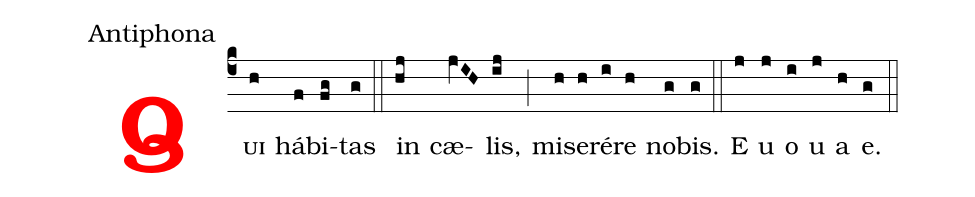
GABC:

office-part: Antiphona;
%%
<v>\bf\textcolor{red}{Q}</v><v>\sc{ui}</v>(c4h) há(f)bi(fg)tas(g) (::) in(hj) cæ(jVIH)lis,(ij) (;) mi(h)se(h)ré(i)re(h) no(g)bis.(g) (::) E(j) u(j) o(i) u(j) a(h) e.(g) (::)
